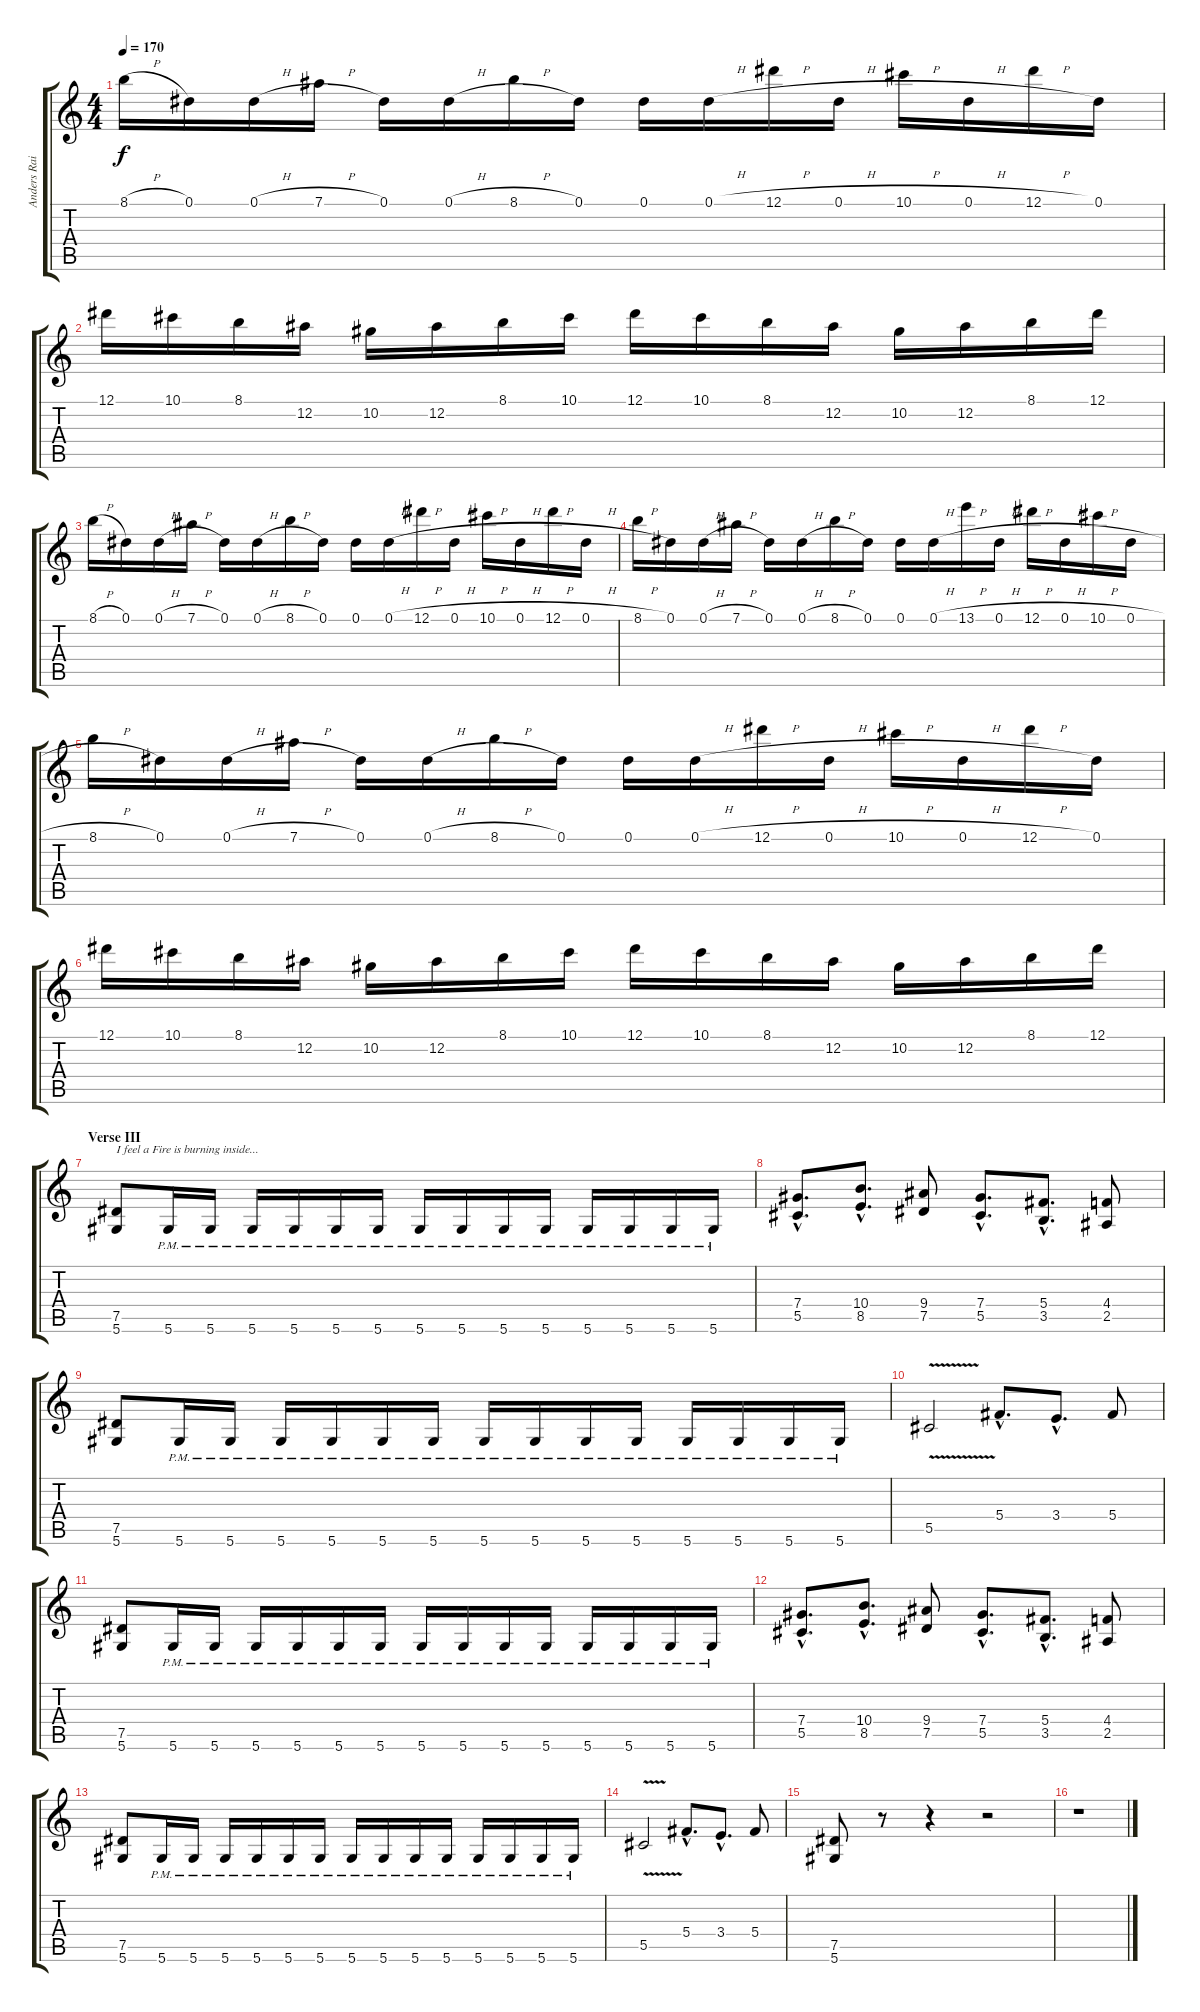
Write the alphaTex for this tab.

\track ("Anders Rain" "Anders Rai") {instrument distortionguitar}
\staff {score tabs}
\tuning (Eb4 Bb3 Gb3 Db3 Ab2 Eb2) {hide}
\ts (4 4)
\tempo 170
\clef g2
\ks c
8.1{h}.16{dy f} 0.1.16 0.1{h}.16 7.1{h}.16 0.1.16 0.1{h}.16 8.1{h}.16 0.1.16 0.1.16 0.1{h}.16 12.1{h}.16 0.1{h}.16 10.1{h}.16 0.1{h}.16 12.1{h}.16 0.1.16 |
12.1.16 10.1.16 8.1.16 12.2.16 10.2.16 12.2.16 8.1.16 10.1.16 12.1.16 10.1.16 8.1.16 12.2.16 10.2.16 12.2.16 8.1.16 12.1.16 |
8.1{h}.16 0.1.16 0.1{h}.16 7.1{h}.16 0.1.16 0.1{h}.16 8.1{h}.16 0.1.16 0.1.16 0.1{h}.16 12.1{h}.16 0.1{h}.16 10.1{h}.16 0.1{h}.16 12.1{h}.16 0.1{h}.16 |
8.1{h}.16 0.1.16 0.1{h}.16 7.1{h}.16 0.1.16 0.1{h}.16 8.1{h}.16 0.1.16 0.1.16 0.1{h}.16 13.1{h}.16 0.1{h}.16 12.1{h}.16 0.1{h}.16 10.1{h}.16 0.1{h}.16 |
8.1{h}.16 0.1.16 0.1{h}.16 7.1{h}.16 0.1.16 0.1{h}.16 8.1{h}.16 0.1.16 0.1.16 0.1{h}.16 12.1{h}.16 0.1{h}.16 10.1{h}.16 0.1{h}.16 12.1{h}.16 0.1.16 |
12.1.16 10.1.16 8.1.16 12.2.16 10.2.16 12.2.16 8.1.16 10.1.16 12.1.16 10.1.16 8.1.16 12.2.16 10.2.16 12.2.16 8.1.16 12.1.16 |
\section ("" "Verse III")
(7.5 5.6).8{txt "I feel a Fire is burning inside..." volume 16} 5.6{pm}.16 5.6{pm}.16 5.6{pm}.16 5.6{pm}.16 5.6{pm}.16 5.6{pm}.16 5.6{pm}.16 5.6{pm}.16 5.6{pm}.16 5.6{pm}.16 5.6{pm}.16 5.6{pm}.16 5.6{pm}.16 5.6{pm}.16 |
(7.4{hac} 5.5{hac}).8{d} (10.4{hac} 8.5{hac}).8{d} (9.4 7.5).8 (7.4{hac} 5.5{hac}).8{d} (5.4{hac} 3.5{hac}).8{d} (4.4 2.5).8 |
(7.5 5.6).8 5.6{pm}.16 5.6{pm}.16 5.6{pm}.16 5.6{pm}.16 5.6{pm}.16 5.6{pm}.16 5.6{pm}.16 5.6{pm}.16 5.6{pm}.16 5.6{pm}.16 5.6{pm}.16 5.6{pm}.16 5.6{pm}.16 5.6{pm}.16 |
5.5{v}.2 5.4{hac}.8{d} 3.4{hac}.8{d} 5.4.8 |
(7.5 5.6).8 5.6{pm}.16 5.6{pm}.16 5.6{pm}.16 5.6{pm}.16 5.6{pm}.16 5.6{pm}.16 5.6{pm}.16 5.6{pm}.16 5.6{pm}.16 5.6{pm}.16 5.6{pm}.16 5.6{pm}.16 5.6{pm}.16 5.6{pm}.16 |
(7.4{hac} 5.5{hac}).8{d} (10.4{hac} 8.5{hac}).8{d} (9.4 7.5).8 (7.4{hac} 5.5{hac}).8{d} (5.4{hac} 3.5{hac}).8{d} (4.4 2.5).8 |
(7.5 5.6).8 5.6{pm}.16 5.6{pm}.16 5.6{pm}.16 5.6{pm}.16 5.6{pm}.16 5.6{pm}.16 5.6{pm}.16 5.6{pm}.16 5.6{pm}.16 5.6{pm}.16 5.6{pm}.16 5.6{pm}.16 5.6{pm}.16 5.6{pm}.16 |
5.5{v}.2 5.4{hac}.8{d} 3.4{hac}.8{d} 5.4.8 |
(7.5 5.6).8 r.8 r.4 r.2 |
r.1
